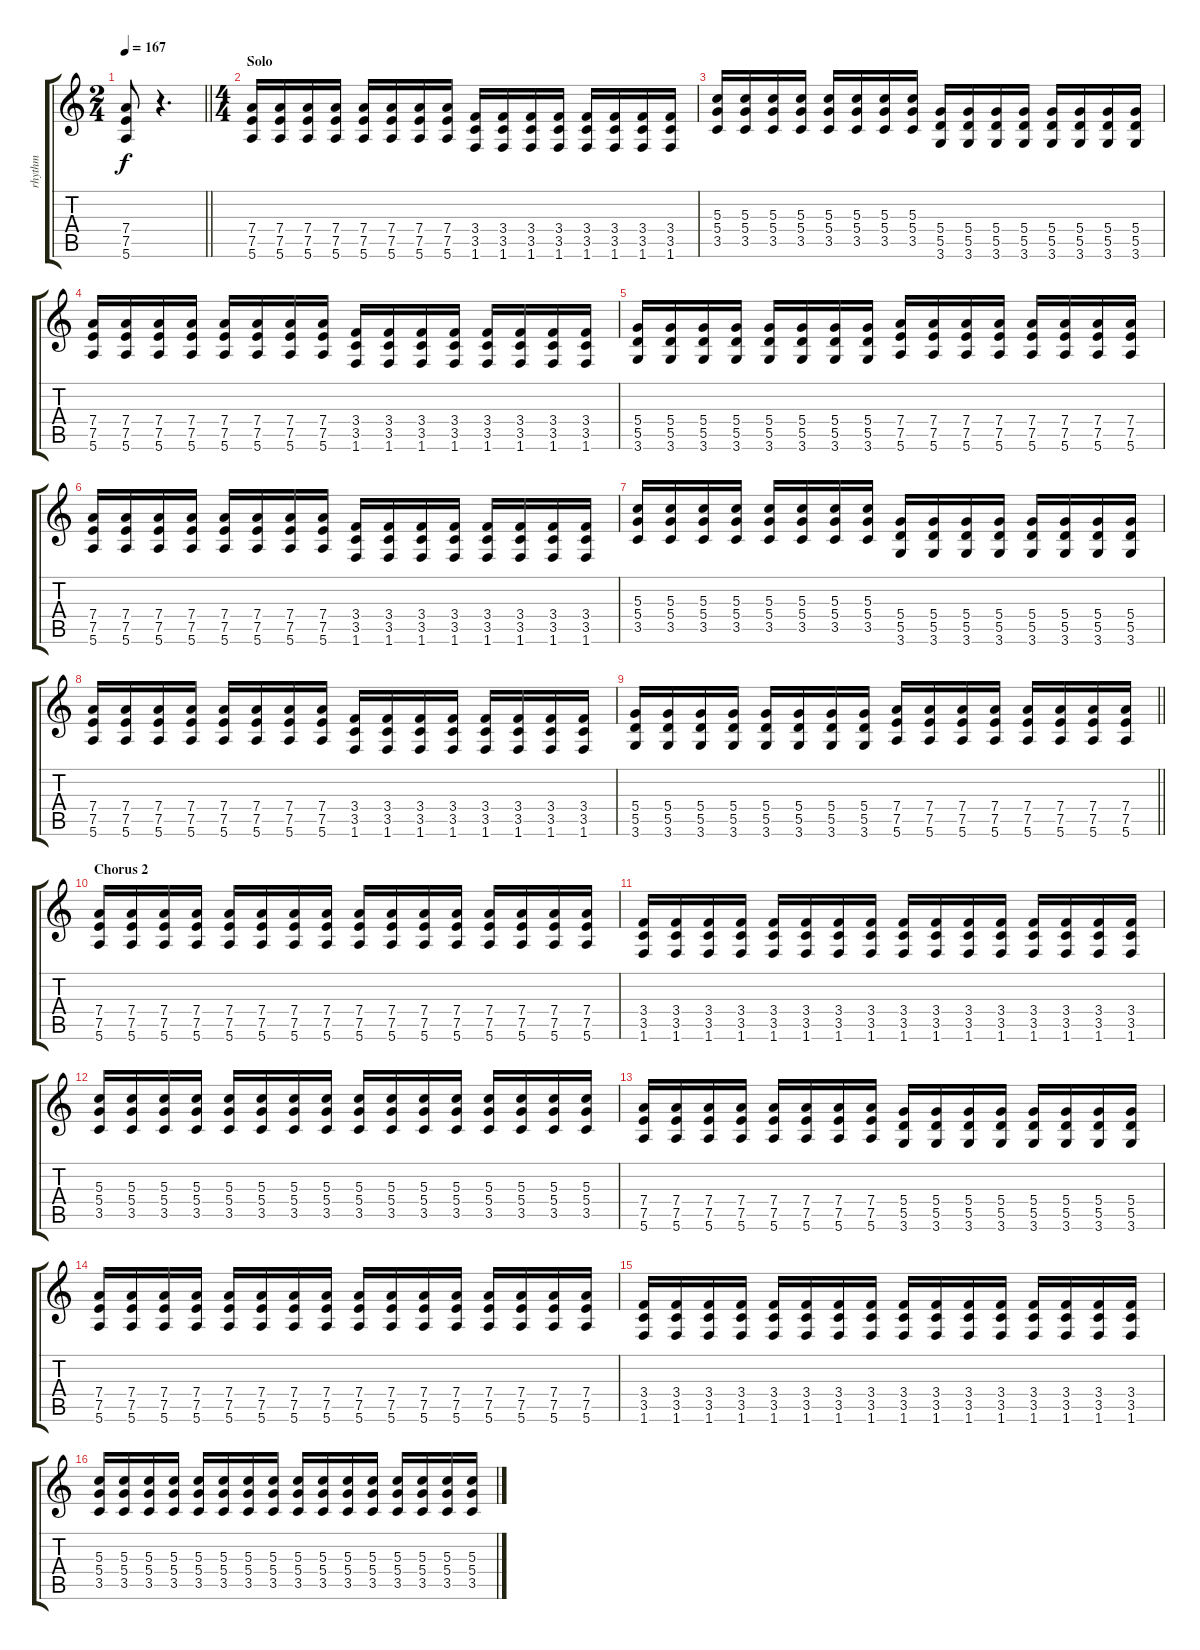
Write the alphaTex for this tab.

\track ("rhythm " "rhythm ") {instrument electricguitarjazz}
\staff {score tabs}
\tuning (E4 B3 G3 D3 A2 E2) {hide}
\ts (2 4)
\tempo 167
\clef g2
\barLineRight lightlight
\ks c
(7.4 7.5 5.6).8{dy f} r.4{d} |
\ts (4 4)
\section ("" "Solo")
(7.4 7.5 5.6).16 (7.4 7.5 5.6).16 (7.4 7.5 5.6).16 (7.4 7.5 5.6).16 (7.4 7.5 5.6).16 (7.4 7.5 5.6).16 (7.4 7.5 5.6).16 (7.4 7.5 5.6).16 (3.4 3.5 1.6).16 (3.4 3.5 1.6).16 (3.4 3.5 1.6).16 (3.4 3.5 1.6).16 (3.4 3.5 1.6).16 (3.4 3.5 1.6).16 (3.4 3.5 1.6).16 (3.4 3.5 1.6).16 |
(5.3 5.4 3.5).16 (5.3 5.4 3.5).16 (5.3 5.4 3.5).16 (5.3 5.4 3.5).16 (5.3 5.4 3.5).16 (5.3 5.4 3.5).16 (5.3 5.4 3.5).16 (5.3 5.4 3.5).16 (5.4 5.5 3.6).16 (5.4 5.5 3.6).16 (5.4 5.5 3.6).16 (5.4 5.5 3.6).16 (5.4 5.5 3.6).16 (5.4 5.5 3.6).16 (5.4 5.5 3.6).16 (5.4 5.5 3.6).16 |
(7.4 7.5 5.6).16 (7.4 7.5 5.6).16 (7.4 7.5 5.6).16 (7.4 7.5 5.6).16 (7.4 7.5 5.6).16 (7.4 7.5 5.6).16 (7.4 7.5 5.6).16 (7.4 7.5 5.6).16 (3.4 3.5 1.6).16 (3.4 3.5 1.6).16 (3.4 3.5 1.6).16 (3.4 3.5 1.6).16 (3.4 3.5 1.6).16 (3.4 3.5 1.6).16 (3.4 3.5 1.6).16 (3.4 3.5 1.6).16 |
(5.4 5.5 3.6).16 (5.4 5.5 3.6).16 (5.4 5.5 3.6).16 (5.4 5.5 3.6).16 (5.4 5.5 3.6).16 (5.4 5.5 3.6).16 (5.4 5.5 3.6).16 (5.4 5.5 3.6).16 (7.4 7.5 5.6).16 (7.4 7.5 5.6).16 (7.4 7.5 5.6).16 (7.4 7.5 5.6).16 (7.4 7.5 5.6).16 (7.4 7.5 5.6).16 (7.4 7.5 5.6).16 (7.4 7.5 5.6).16 |
(7.4 7.5 5.6).16 (7.4 7.5 5.6).16 (7.4 7.5 5.6).16 (7.4 7.5 5.6).16 (7.4 7.5 5.6).16 (7.4 7.5 5.6).16 (7.4 7.5 5.6).16 (7.4 7.5 5.6).16 (3.4 3.5 1.6).16 (3.4 3.5 1.6).16 (3.4 3.5 1.6).16 (3.4 3.5 1.6).16 (3.4 3.5 1.6).16 (3.4 3.5 1.6).16 (3.4 3.5 1.6).16 (3.4 3.5 1.6).16 |
(5.3 5.4 3.5).16 (5.3 5.4 3.5).16 (5.3 5.4 3.5).16 (5.3 5.4 3.5).16 (5.3 5.4 3.5).16 (5.3 5.4 3.5).16 (5.3 5.4 3.5).16 (5.3 5.4 3.5).16 (5.4 5.5 3.6).16 (5.4 5.5 3.6).16 (5.4 5.5 3.6).16 (5.4 5.5 3.6).16 (5.4 5.5 3.6).16 (5.4 5.5 3.6).16 (5.4 5.5 3.6).16 (5.4 5.5 3.6).16 |
(7.4 7.5 5.6).16 (7.4 7.5 5.6).16 (7.4 7.5 5.6).16 (7.4 7.5 5.6).16 (7.4 7.5 5.6).16 (7.4 7.5 5.6).16 (7.4 7.5 5.6).16 (7.4 7.5 5.6).16 (3.4 3.5 1.6).16 (3.4 3.5 1.6).16 (3.4 3.5 1.6).16 (3.4 3.5 1.6).16 (3.4 3.5 1.6).16 (3.4 3.5 1.6).16 (3.4 3.5 1.6).16 (3.4 3.5 1.6).16 |
\barLineRight lightlight
(5.4 5.5 3.6).16 (5.4 5.5 3.6).16 (5.4 5.5 3.6).16 (5.4 5.5 3.6).16 (5.4 5.5 3.6).16 (5.4 5.5 3.6).16 (5.4 5.5 3.6).16 (5.4 5.5 3.6).16 (7.4 7.5 5.6).16 (7.4 7.5 5.6).16 (7.4 7.5 5.6).16 (7.4 7.5 5.6).16 (7.4 7.5 5.6).16 (7.4 7.5 5.6).16 (7.4 7.5 5.6).16 (7.4 7.5 5.6).16 |
\section ("" "Chorus 2")
(7.4 7.5 5.6).16 (7.4 7.5 5.6).16 (7.4 7.5 5.6).16 (7.4 7.5 5.6).16 (7.4 7.5 5.6).16 (7.4 7.5 5.6).16 (7.4 7.5 5.6).16 (7.4 7.5 5.6).16 (7.4 7.5 5.6).16 (7.4 7.5 5.6).16 (7.4 7.5 5.6).16 (7.4 7.5 5.6).16 (7.4 7.5 5.6).16 (7.4 7.5 5.6).16 (7.4 7.5 5.6).16 (7.4 7.5 5.6).16 |
(3.4 3.5 1.6).16 (3.4 3.5 1.6).16 (3.4 3.5 1.6).16 (3.4 3.5 1.6).16 (3.4 3.5 1.6).16 (3.4 3.5 1.6).16 (3.4 3.5 1.6).16 (3.4 3.5 1.6).16 (3.4 3.5 1.6).16 (3.4 3.5 1.6).16 (3.4 3.5 1.6).16 (3.4 3.5 1.6).16 (3.4 3.5 1.6).16 (3.4 3.5 1.6).16 (3.4 3.5 1.6).16 (3.4 3.5 1.6).16 |
(5.3 5.4 3.5).16 (5.3 5.4 3.5).16 (5.3 5.4 3.5).16 (5.3 5.4 3.5).16 (5.3 5.4 3.5).16 (5.3 5.4 3.5).16 (5.3 5.4 3.5).16 (5.3 5.4 3.5).16 (5.3 5.4 3.5).16 (5.3 5.4 3.5).16 (5.3 5.4 3.5).16 (5.3 5.4 3.5).16 (5.3 5.4 3.5).16 (5.3 5.4 3.5).16 (5.3 5.4 3.5).16 (5.3 5.4 3.5).16 |
(7.4 7.5 5.6).16 (7.4 7.5 5.6).16 (7.4 7.5 5.6).16 (7.4 7.5 5.6).16 (7.4 7.5 5.6).16 (7.4 7.5 5.6).16 (7.4 7.5 5.6).16 (7.4 7.5 5.6).16 (5.4 5.5 3.6).16 (5.4 5.5 3.6).16 (5.4 5.5 3.6).16 (5.4 5.5 3.6).16 (5.4 5.5 3.6).16 (5.4 5.5 3.6).16 (5.4 5.5 3.6).16 (5.4 5.5 3.6).16 |
(7.4 7.5 5.6).16 (7.4 7.5 5.6).16 (7.4 7.5 5.6).16 (7.4 7.5 5.6).16 (7.4 7.5 5.6).16 (7.4 7.5 5.6).16 (7.4 7.5 5.6).16 (7.4 7.5 5.6).16 (7.4 7.5 5.6).16 (7.4 7.5 5.6).16 (7.4 7.5 5.6).16 (7.4 7.5 5.6).16 (7.4 7.5 5.6).16 (7.4 7.5 5.6).16 (7.4 7.5 5.6).16 (7.4 7.5 5.6).16 |
(3.4 3.5 1.6).16 (3.4 3.5 1.6).16 (3.4 3.5 1.6).16 (3.4 3.5 1.6).16 (3.4 3.5 1.6).16 (3.4 3.5 1.6).16 (3.4 3.5 1.6).16 (3.4 3.5 1.6).16 (3.4 3.5 1.6).16 (3.4 3.5 1.6).16 (3.4 3.5 1.6).16 (3.4 3.5 1.6).16 (3.4 3.5 1.6).16 (3.4 3.5 1.6).16 (3.4 3.5 1.6).16 (3.4 3.5 1.6).16 |
(5.3 5.4 3.5).16 (5.3 5.4 3.5).16 (5.3 5.4 3.5).16 (5.3 5.4 3.5).16 (5.3 5.4 3.5).16 (5.3 5.4 3.5).16 (5.3 5.4 3.5).16 (5.3 5.4 3.5).16 (5.3 5.4 3.5).16 (5.3 5.4 3.5).16 (5.3 5.4 3.5).16 (5.3 5.4 3.5).16 (5.3 5.4 3.5).16 (5.3 5.4 3.5).16 (5.3 5.4 3.5).16 (5.3 5.4 3.5).16
